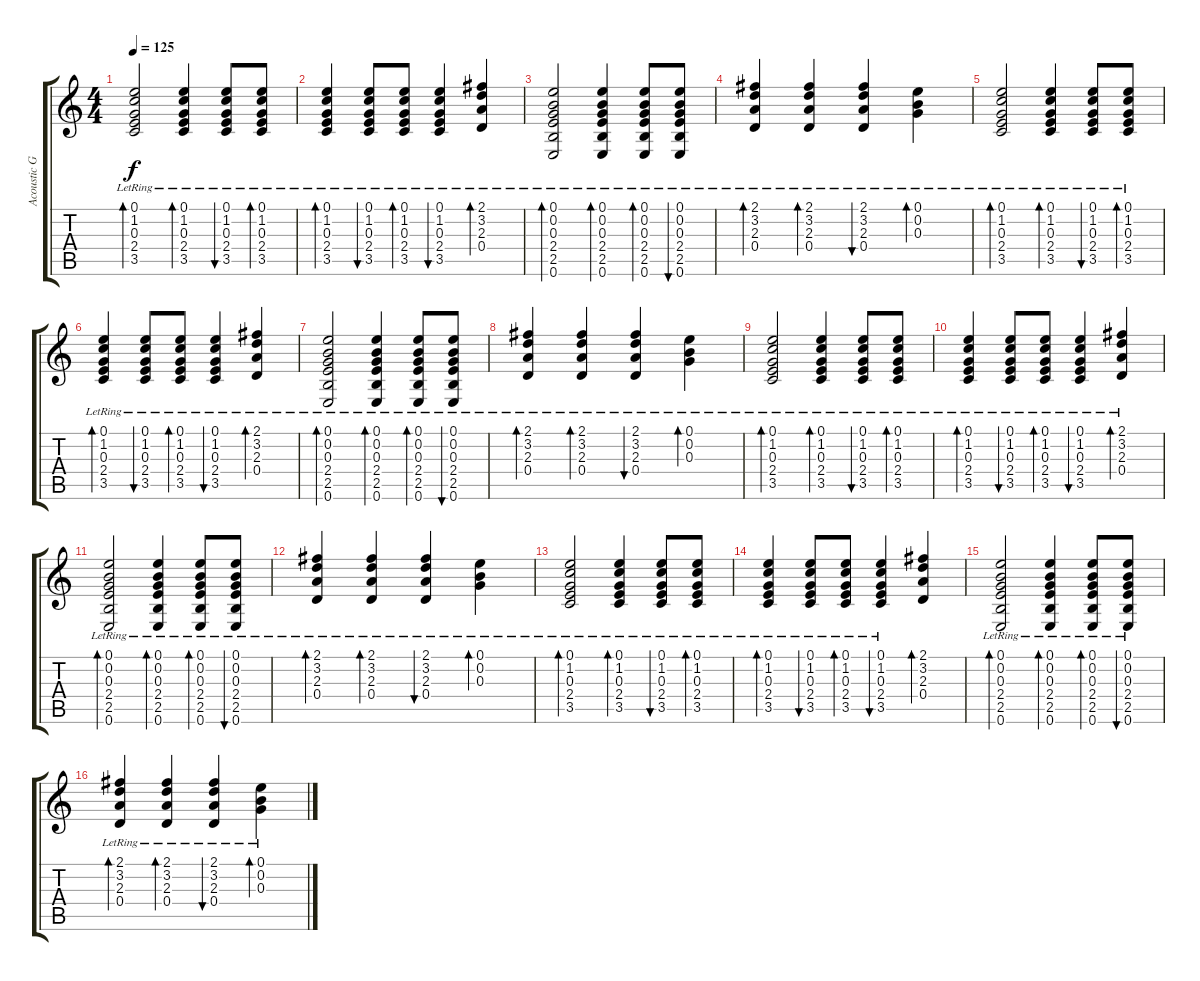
\track ("Acoustic Guitar" "Acoustic G") {instrument acousticguitarsteel}
\staff {score tabs}
\tuning (E4 B3 G3 D3 A2 E2) {hide}
\ts (4 4)
\tempo 125
\clef g2
\ks c
(0.1{lr} 1.2{lr} 0.3{lr} 2.4{lr} 3.5{lr}).2{bd 60 dy f} (0.1{lr} 1.2{lr} 0.3{lr} 2.4{lr} 3.5{lr}).4{bd 60} (0.1{lr} 1.2{lr} 0.3{lr} 2.4{lr} 3.5{lr}).8{bu 60} (0.1{lr} 1.2{lr} 0.3{lr} 2.4{lr} 3.5{lr}).8{bd 60} |
(0.1{lr} 1.2{lr} 0.3{lr} 2.4{lr} 3.5{lr}).4{bd 60} (0.1{lr} 1.2{lr} 0.3{lr} 2.4{lr} 3.5{lr}).8{bu 60} (0.1{lr} 1.2{lr} 0.3{lr} 2.4{lr} 3.5{lr}).8{bd 60} (0.1{lr} 1.2{lr} 0.3{lr} 2.4{lr} 3.5{lr}).4{bu 60} (2.1{lr} 3.2{lr} 2.3{lr} 0.4{lr}).4{bd 60} |
(0.1{lr} 0.2{lr} 0.3{lr} 2.4{lr} 2.5{lr} 0.6{lr}).2{bd 60} (0.1{lr} 0.2{lr} 0.3{lr} 2.4{lr} 2.5{lr} 0.6{lr}).4{bd 60} (0.1{lr} 0.2{lr} 0.3{lr} 2.4{lr} 2.5{lr} 0.6{lr}).8{bd 60} (0.1{lr} 0.2{lr} 0.3{lr} 2.4{lr} 2.5{lr} 0.6{lr}).8{bu 60} |
(2.1{lr} 3.2{lr} 2.3{lr} 0.4{lr}).4{bd 60} (2.1{lr} 3.2{lr} 2.3{lr} 0.4{lr}).4{bd 60} (2.1{lr} 3.2{lr} 2.3{lr} 0.4{lr}).4{bu 60} (0.1{lr} 0.2{lr} 0.3{lr}).4{bd 60} |
(0.1{lr} 1.2{lr} 0.3{lr} 2.4{lr} 3.5{lr}).2{bd 60} (0.1{lr} 1.2{lr} 0.3{lr} 2.4{lr} 3.5{lr}).4{bd 60} (0.1{lr} 1.2{lr} 0.3{lr} 2.4{lr} 3.5{lr}).8{bu 60} (0.1{lr} 1.2{lr} 0.3{lr} 2.4{lr} 3.5{lr}).8{bd 60} |
(0.1{lr} 1.2{lr} 0.3{lr} 2.4{lr} 3.5{lr}).4{bd 60} (0.1{lr} 1.2{lr} 0.3{lr} 2.4{lr} 3.5{lr}).8{bu 60} (0.1{lr} 1.2{lr} 0.3{lr} 2.4{lr} 3.5{lr}).8{bd 60} (0.1{lr} 1.2{lr} 0.3{lr} 2.4{lr} 3.5{lr}).4{bu 60} (2.1{lr} 3.2{lr} 2.3{lr} 0.4{lr}).4{bd 60} |
(0.1{lr} 0.2{lr} 0.3{lr} 2.4{lr} 2.5{lr} 0.6{lr}).2{bd 60} (0.1{lr} 0.2{lr} 0.3{lr} 2.4{lr} 2.5{lr} 0.6{lr}).4{bd 60} (0.1{lr} 0.2{lr} 0.3{lr} 2.4{lr} 2.5{lr} 0.6{lr}).8{bd 60} (0.1{lr} 0.2{lr} 0.3{lr} 2.4{lr} 2.5{lr} 0.6{lr}).8{bu 60} |
(2.1{lr} 3.2{lr} 2.3{lr} 0.4{lr}).4{bd 60} (2.1{lr} 3.2{lr} 2.3{lr} 0.4{lr}).4{bd 60} (2.1{lr} 3.2{lr} 2.3{lr} 0.4{lr}).4{bu 60} (0.1{lr} 0.2{lr} 0.3{lr}).4{bd 60} |
(0.1{lr} 1.2{lr} 0.3{lr} 2.4{lr} 3.5{lr}).2{bd 60} (0.1{lr} 1.2{lr} 0.3{lr} 2.4{lr} 3.5{lr}).4{bd 60} (0.1{lr} 1.2{lr} 0.3{lr} 2.4{lr} 3.5{lr}).8{bu 60} (0.1{lr} 1.2{lr} 0.3{lr} 2.4{lr} 3.5{lr}).8{bd 60} |
(0.1{lr} 1.2{lr} 0.3{lr} 2.4{lr} 3.5{lr}).4{bd 60} (0.1{lr} 1.2{lr} 0.3{lr} 2.4{lr} 3.5{lr}).8{bu 60} (0.1{lr} 1.2{lr} 0.3{lr} 2.4{lr} 3.5{lr}).8{bd 60} (0.1{lr} 1.2{lr} 0.3{lr} 2.4{lr} 3.5{lr}).4{bu 60} (2.1{lr} 3.2{lr} 2.3{lr} 0.4{lr}).4{bd 60} |
(0.1{lr} 0.2{lr} 0.3{lr} 2.4{lr} 2.5{lr} 0.6{lr}).2{bd 60} (0.1{lr} 0.2{lr} 0.3{lr} 2.4{lr} 2.5{lr} 0.6{lr}).4{bd 60} (0.1{lr} 0.2{lr} 0.3{lr} 2.4{lr} 2.5{lr} 0.6{lr}).8{bd 60} (0.1{lr} 0.2{lr} 0.3{lr} 2.4{lr} 2.5{lr} 0.6{lr}).8{bu 60} |
(2.1{lr} 3.2{lr} 2.3{lr} 0.4{lr}).4{bd 60} (2.1{lr} 3.2{lr} 2.3{lr} 0.4{lr}).4{bd 60} (2.1{lr} 3.2{lr} 2.3{lr} 0.4{lr}).4{bu 60} (0.1{lr} 0.2{lr} 0.3{lr}).4{bd 60} |
(0.1{lr} 1.2{lr} 0.3{lr} 2.4{lr} 3.5{lr}).2{bd 60} (0.1{lr} 1.2{lr} 0.3{lr} 2.4{lr} 3.5{lr}).4{bd 60} (0.1{lr} 1.2{lr} 0.3{lr} 2.4{lr} 3.5{lr}).8{bu 60} (0.1{lr} 1.2{lr} 0.3{lr} 2.4{lr} 3.5{lr}).8{bd 60} |
(0.1{lr} 1.2{lr} 0.3{lr} 2.4{lr} 3.5{lr}).4{bd 60} (0.1{lr} 1.2{lr} 0.3{lr} 2.4{lr} 3.5{lr}).8{bu 60} (0.1{lr} 1.2{lr} 0.3{lr} 2.4{lr} 3.5{lr}).8{bd 60} (0.1{lr} 1.2{lr} 0.3{lr} 2.4{lr} 3.5{lr}).4{bu 60} (2.1 3.2 2.3 0.4).4{bd 60} |
(0.1{lr} 0.2{lr} 0.3{lr} 2.4{lr} 2.5{lr} 0.6{lr}).2{bd 60} (0.1{lr} 0.2{lr} 0.3{lr} 2.4{lr} 2.5{lr} 0.6{lr}).4{bd 60} (0.1{lr} 0.2{lr} 0.3{lr} 2.4{lr} 2.5{lr} 0.6{lr}).8{bd 60} (0.1{lr} 0.2{lr} 0.3{lr} 2.4{lr} 2.5{lr} 0.6{lr}).8{bu 60} |
(2.1{lr} 3.2{lr} 2.3{lr} 0.4{lr}).4{bd 60} (2.1{lr} 3.2{lr} 2.3{lr} 0.4{lr}).4{bd 60} (2.1{lr} 3.2{lr} 2.3{lr} 0.4{lr}).4{bu 60} (0.1{lr} 0.2{lr} 0.3{lr}).4{bd 60}
